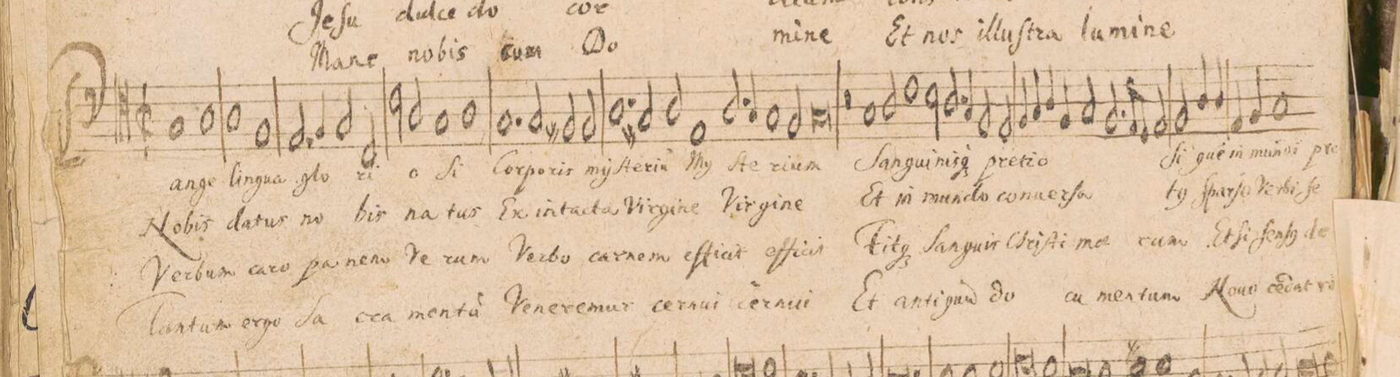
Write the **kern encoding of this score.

**kern	**text	**text	**text	**text
*I"CANTVS.	*	*	*	*
*clefC4	*	*	*	*
*k[]	*	*	*	*
*M2/1	*	*	*	*
*all\right	*	*	*	*
*2\right	*	*	*	*
*met(c|)	*	*	*	*
1G	Pan-	No-	Ver-	Tan-
1A	-ge	-bis	-bum	-tum
=2-	=2-	=2-	=2-	=2-
1A	lin-	da-	ca-	er-
1F	-gua	-tus	-ro	-go
=3-	=3-	=3-	=3-	=3-
2.E/	glo-	no-	pa-	ſa-
4F/	.	.	.	.
2G/	.	.	.	.
2C/	-ri-	-bis	-nem	-cra-
=4-	=4-	=4-	=4-	=4-
2c\	-o-	na-	Ve-	-men-
2A/	.	.	.	.
1G	.	.	.	.
=5-	=5-	=5-	=5-	=5-
1A,<	-ſi	-t(us)	-rum	-tu(m)
1.G	Cor-	Ex	Ver-	Ve-
=6-	=6-	=6-	=6-	=6-
2G/	-po-	in-	-bo	-ne-
2F#X/	-ris	-tac-	.	-re-
2F#/	my-	-ta	car-	-mur
=7-	=7-	=7-	=7-	=7-
1.A	-ſte-	Vir-	-nem	.
2G#X/	ri-	-gi-	.	cer-
=8-	=8-	=8-	=8-	=8-
2A/	-(um)	-ne	ef-	-nu-
1E	My-	.	-fi-	-i
2.A/	-ſte-	Vir-	-cit	cer-
=9-	=9-	=9-	=9-	=9-
4G/ny	.	.	.	.
1G	.	.	ef-	.
2F/ny	-ri-	-gi	-fi-	-nu-
=10-	=10-	=10-	=10-	=10-
0G	-um	-ne	-cit	-i.
=11-	=11-	=11-	=11-	=11-
0r	.	.	.	.
=12-	=12-	=12-	=12-	=12-
1G	ſan-	Et	Fit-	Et
2A/	-gui-	in	-q(ue)	an-
1c\	-nis-	.	.	-ti-
=13-	=13-	=13-	=13-	=13-
2B\	-(que)	mun-	ſan-	-q(um)
2.A/	.	.	.	.
4G/	.	-do	-gu-	.
=14-	=14-	=14-	=14-	=14-
2F/	pre-	.	-is	do-
2E/	-ti-	con-	Chri-	.
4F/	-o-	-ver-	.	.
4G/	.	.	.	.
4A/	.	.	-ſti	-cu-
4F/	.	.	.	.
=15-	=15-	=15-	=15-	=15-
2G/	.	-ſa-	me-	-men-
2.F/	.	.	.	.
8E/L	.	.	.	.
8D/J	.	.	.	.
2E/	.	.	.	.
=16-	=16-	=16-	=16-	=16-
2F/	-ſi	-t(us)	-rum	-tum
4A/	que(m)	ſpar-	Et	No-
4A/	in	-ſo	ſi	-vo
4E/	mun-	ver-	ſen-	ce-
4F/	-di	-bi	-ſ(us)	-dat
1G/	pre-	ſe-	de-	ri-
=17-	=17-	=17-	=17-	=17-
4ryy	.	.	.	.
*-	*-	*-	*-	*-
